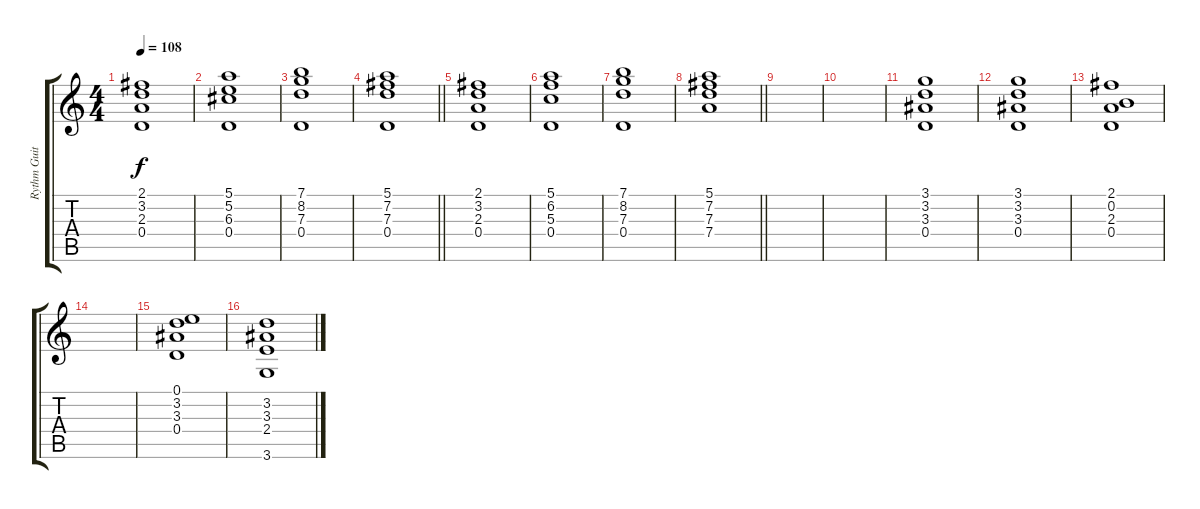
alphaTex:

\track ("Rythm Guitar" "Rythm Guit") {instrument acousticguitarsteel}
\staff {score tabs}
\tuning (E4 B3 G3 D3 A2 E2) {hide}
\ts (4 4)
\tempo 108
\clef g2
\ks c
(2.1 3.2 2.3 0.4).1{dy f} |
(5.1 5.2 6.3 0.4).1 |
(7.1 8.2 7.3 0.4).1 |
\barLineRight lightlight
(5.1 7.2 7.3 0.4).1 |
(2.1 3.2 2.3 0.4).1 |
(5.1 6.2 5.3 0.4).1 |
(7.1 8.2 7.3 0.4).1 |
\barLineRight lightlight
(5.1 7.2 7.3 7.4).1 |
|
|
(3.1 3.2 3.3 0.4).1 |
(3.1 3.2 3.3 0.4).1 |
(2.1 0.2 2.3 0.4).1 |
|
(0.1 3.2 3.3 0.4).1 |
(3.2 3.3 2.4 3.6).1
